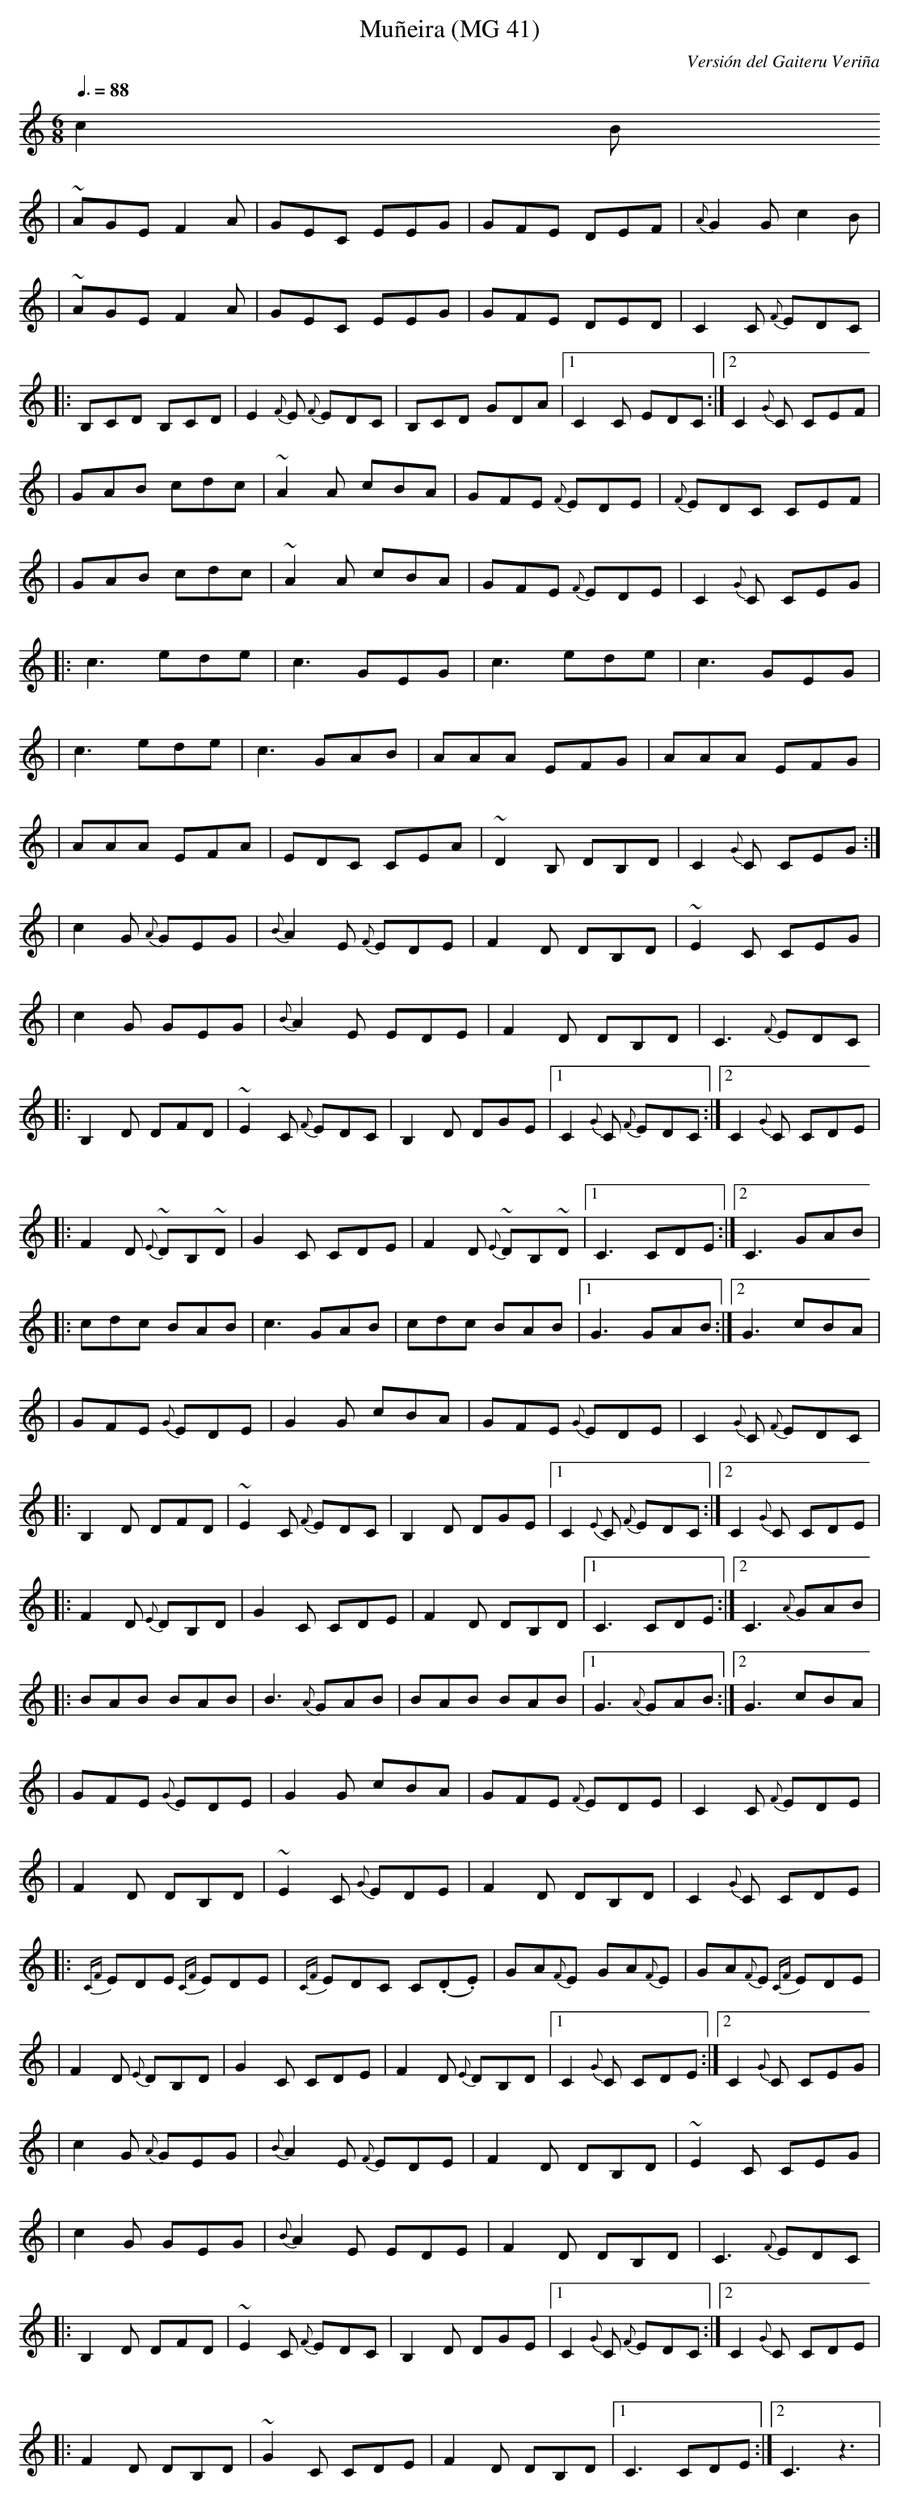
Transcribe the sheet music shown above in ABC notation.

X:1
T:Muñeira (MG 41)
C:Versión del Gaiteru Veriña
M:6/8
L:1/8
Q:3/8=88
E:Nivel 4
K:C
c2 B
|~AGE F2 A|GEC EEG|GFE DEF|{A}G2 G c2 B|
|~AGE F2 A|GEC EEG|GFE DED|C2 C {F}EDC|
|: B,CD B,CD|E2 {F}E {F}EDC|B,CD GDA|[1 C2 C EDC :|[2 C2 {G}C CEF|
|GAB cdc|~A2 A cBA|GFE {F}EDE|{F}EDC CEF|
|GAB cdc|~A2 A cBA|GFE {F}EDE|C2 {G}C CEG|
|: c3 ede|c3 GEG|c3 ede|c3 GEG|
|c3 ede|c3 GAB|AAA EFG|AAA EFG|
|AAA EFA|EDC CEA|~D2 B, DB,D|C2 {G}C CEG :|
|c2 G {A}GEG|{B}A2 E {F}EDE|F2 D DB,D|~E2 C CEG|
|c2 G GEG|{B}A2 E EDE|F2 D DB,D|C3 {F}EDC|
|: B,2 D DFD|~E2 C {F}EDC|B,2 D DGE|[1 C2 {G}C {F}EDC :|[2 C2 {G}C CDE|
|: F2 D {E}~DB,~D|G2 C CDE|F2 D {E}~DB,~D|[1 C3 CDE :|[2 C3 GAB|
|: cdc BAB|c3 GAB|cdc BAB|[1 G3 GAB :|[2 G3 cBA|
|GFE {G}EDE|G2 G cBA|GFE {G}EDE|C2 {G}C {F}EDC|
|: B,2 D DFD|~E2 C {F}EDC|B,2 D DGE|[1 C2 {E}C {F}EDC :|[2 C2 {G}C CDE|
|: F2 D {E}DB,D|G2 C CDE|F2 D DB,D|[1 C3 CDE :|[2 C3 {A}GAB|
|: BAB BAB|B3 {A}GAB|BAB BAB|[1 G3 {A}GAB :|[2 G3 cBA|
|GFE {G}EDE|G2 G cBA|GFE {F}EDE|C2 C {F}EDE|
|F2 D DB,D|~E2 C {G}EDE|F2 D DB,D|C2 {G}C CDE|
|: {CF}EDE {CF}EDE|{CF}EDC C(.D.E)|GA{F}E GA{F}E|GA{F}E {CF}EDE|
|F2 D {E}DB,D|G2 C CDE|F2 D {E}DB,D|[1 C2 {G}C CDE :|[2 C2 {G}C CEG|
|c2 G {A}GEG|{B}A2 E {F}EDE|F2 D DB,D|~E2 C CEG|
|c2 G GEG|{B}A2 E EDE|F2 D DB,D|C3 {F}EDC|
|: B,2 D DFD|~E2 C {F}EDC|B,2 D DGE|[1 C2 {G}C {F}EDC :|[2 C2 {G}C CDE|
|: F2 D DB,D|~G2 C CDE|F2 D DB,D|[1 C3 CDE :|[2 C3 z3|
